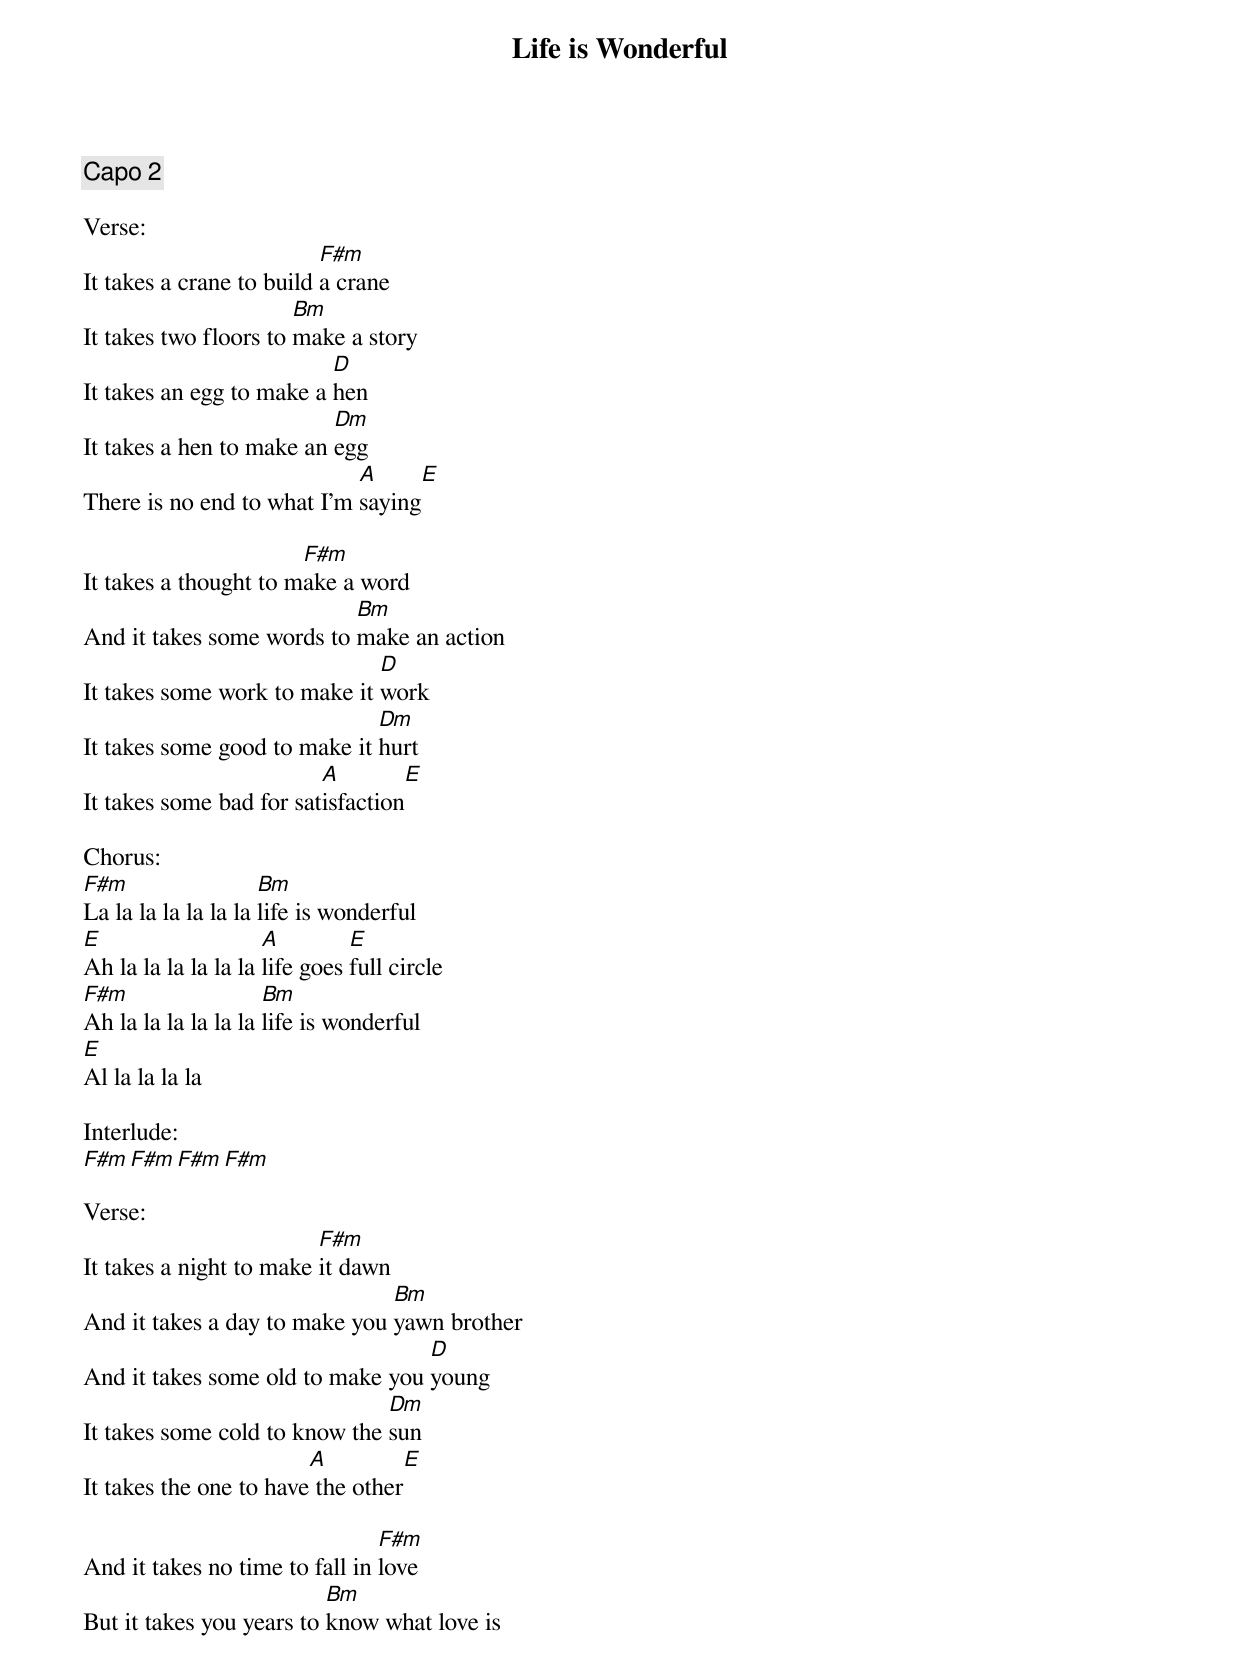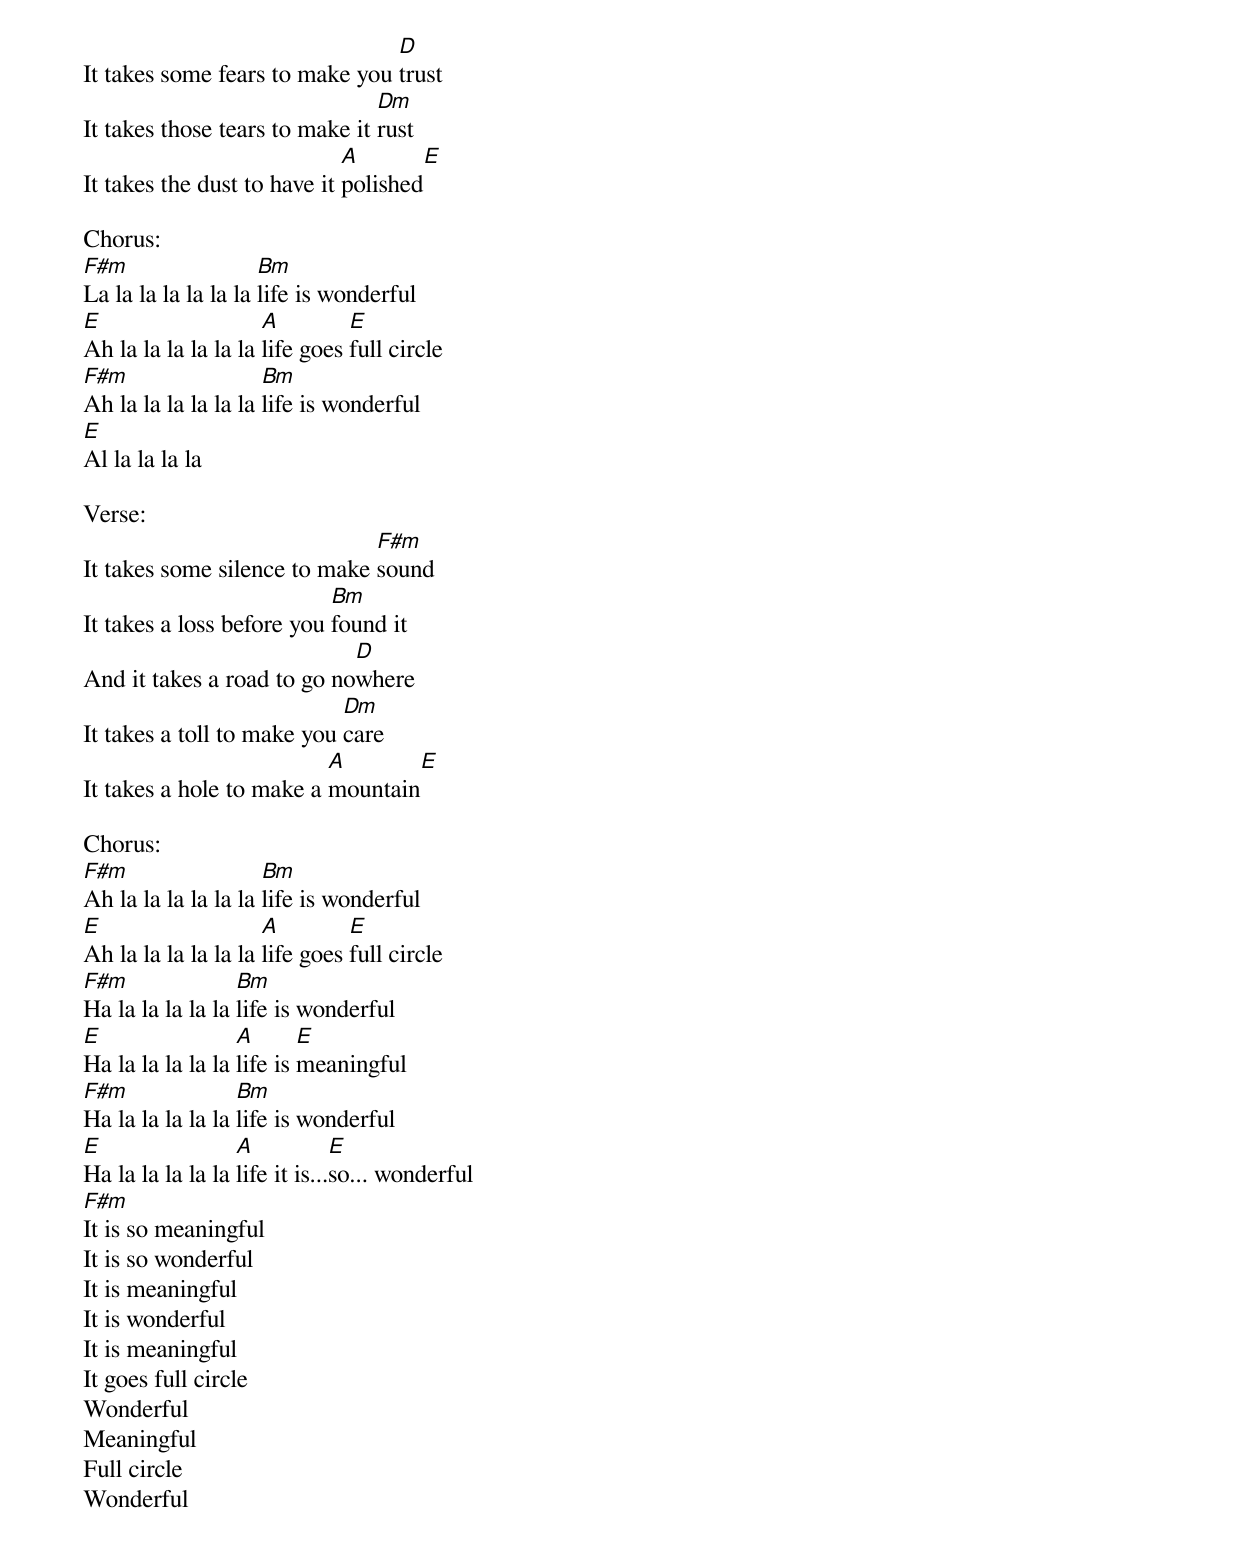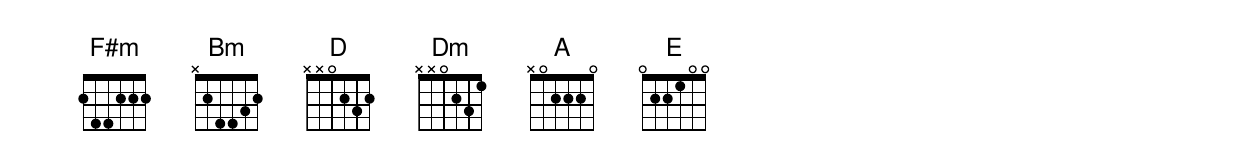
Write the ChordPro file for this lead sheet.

{title:Life is Wonderful}
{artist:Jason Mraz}
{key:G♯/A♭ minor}
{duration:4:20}
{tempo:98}
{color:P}

{comment: Capo 2}

Verse:
It takes a crane to build [F#m]a crane
It takes two floors to [Bm]make a story
It takes an egg to make a [D]hen
It takes a hen to make an [Dm]egg
There is no end to what I'm [A]saying[E]

It takes a thought to m[F#m]ake a word
And it takes some words to [Bm]make an action
It takes some work to make it [D]work
It takes some good to make it [Dm]hurt
It takes some bad for sat[A]isfaction[E]

Chorus:
[F#m]La la la la la la la [Bm]life is wonderful
[E]Ah la la la la la la [A]life goes [E]full circle
[F#m]Ah la la la la la la [Bm]life is wonderful
[E]Al la la la la

Interlude:
[F#m][F#m][F#m][F#m]

Verse:
It takes a night to make [F#m]it dawn
And it takes a day to make you [Bm]yawn brother
And it takes some old to make you [D]young
It takes some cold to know the [Dm]sun
It takes the one to have[A] the other[E]

And it takes no time to fall in [F#m]love
But it takes you years to [Bm]know what love is
It takes some fears to make you [D]trust
It takes those tears to make it [Dm]rust
It takes the dust to have it [A]polished[E]

Chorus:
[F#m]La la la la la la la [Bm]life is wonderful
[E]Ah la la la la la la [A]life goes [E]full circle
[F#m]Ah la la la la la la [Bm]life is wonderful
[E]Al la la la la

Verse:
It takes some silence to make [F#m]sound
It takes a loss before you [Bm]found it
And it takes a road to go no[D]where
It takes a toll to make you [Dm]care
It takes a hole to make a [A]mountain[E]

Chorus:
[F#m]Ah la la la la la la [Bm]life is wonderful
[E]Ah la la la la la la [A]life goes [E]full circle
[F#m]Ha la la la la la [Bm]life is wonderful
[E]Ha la la la la la [A]life is [E]meaningful
[F#m]Ha la la la la la [Bm]life is wonderful
[E]Ha la la la la la [A]life it is...[E]so... wonderful
[F#m]It is so meaningful
It is so wonderful
It is meaningful
It is wonderful
It is meaningful
It goes full circle
Wonderful
Meaningful
Full circle
Wonderful
